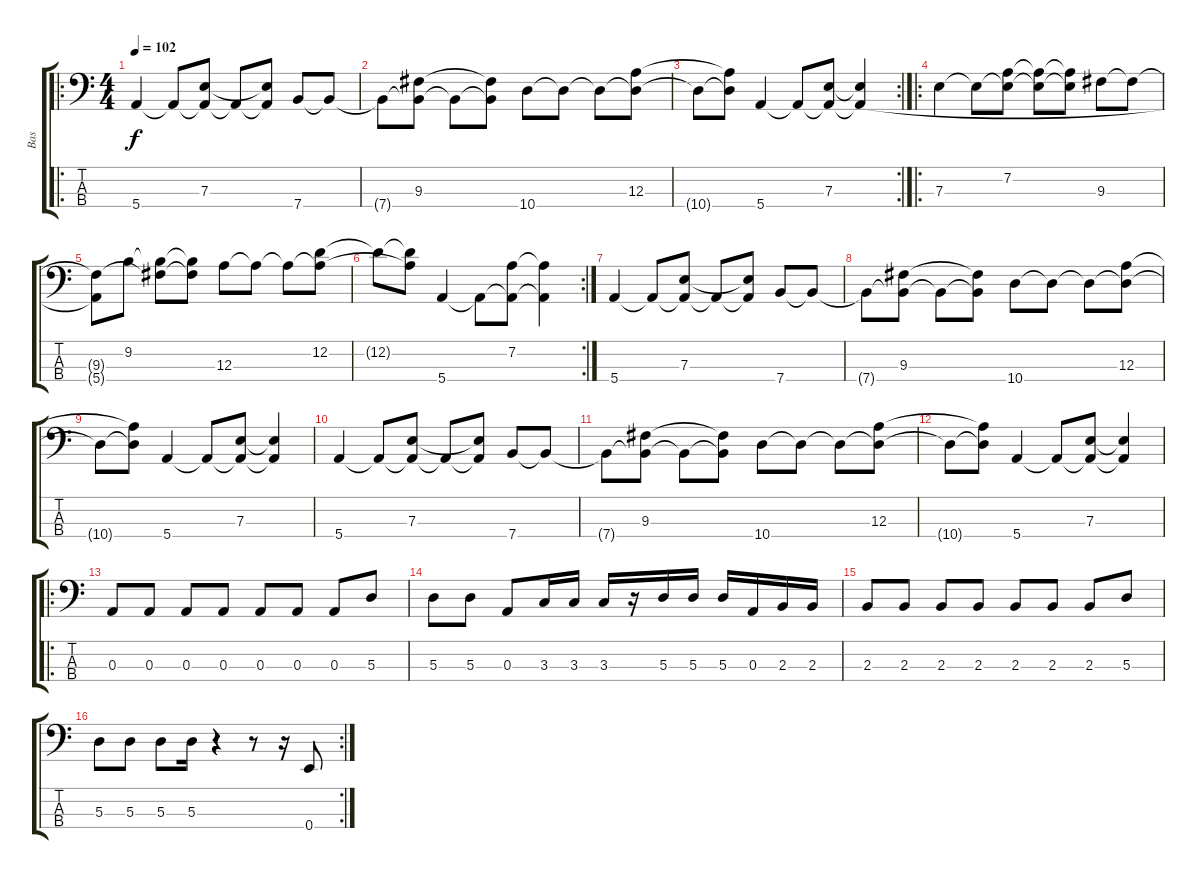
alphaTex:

\track ("Bas" "Bas") {instrument electricbasspick}
\staff {score tabs}
\tuning (G2 D2 A1 E1) {hide}
\ro
\ts (4 4)
\tempo 102
\clef f4
\ks c
5.4.4{dy f instrument electricbasspick} 5.4{t}.8 (7.3 5.4{t}).8 5.4{t}.8 (7.3{t} 5.4{t}).8 7.4.8 7.4{t}.8 |
7.4{t}.8 (9.3 7.4{t}).8 7.4{t}.8 (9.3{t} 7.4{t}).8 10.4.8 10.4{t}.8 10.4{t}.8 (12.3 10.4{t}).8 |
\rc 2
10.4{t}.8 (12.3{t} 10.4{t}).8 5.4.4 5.4{t}.8 (7.3 5.4{t}).8 (7.3{t} 5.4{t}).4 |
\ro
7.3.4 7.3{t}.8 (7.2 7.3{t}).8 (7.2{t} 7.3{t}).8 (7.2{t} 7.3{t}).8 9.3.8 9.3{t}.8 |
(9.3{t} 5.4{t}).8 9.2.8 (9.2{t} 9.3{t}).8 (9.2{t} 9.3{t}).8 12.3.8 12.3{t}.8 12.3{t}.8 (12.2 12.3{t}).8 |
\rc 2
12.2{t}.8 (12.2{t} 12.3{t}).8 5.4.4 5.4{t}.8 (7.2 5.4{t}).8 (7.2{t} 5.4{t}).4 |
5.4.4 5.4{t}.8 (7.3 5.4{t}).8 5.4{t}.8 (7.3{t} 5.4{t}).8 7.4.8 7.4{t}.8 |
7.4{t}.8 (9.3 7.4{t}).8 7.4{t}.8 (9.3{t} 7.4{t}).8 10.4.8 10.4{t}.8 10.4{t}.8 (12.3 10.4{t}).8 |
10.4{t}.8 (12.3{t} 10.4{t}).8 5.4.4 5.4{t}.8 (7.3 5.4{t}).8 (7.3{t} 5.4{t}).4 |
5.4.4 5.4{t}.8 (7.3 5.4{t}).8 5.4{t}.8 (7.3{t} 5.4{t}).8 7.4.8 7.4{t}.8 |
7.4{t}.8 (9.3 7.4{t}).8 7.4{t}.8 (9.3{t} 7.4{t}).8 10.4.8 10.4{t}.8 10.4{t}.8 (12.3 10.4{t}).8 |
10.4{t}.8 (12.3{t} 10.4{t}).8 5.4.4 5.4{t}.8 (7.3 5.4{t}).8 (7.3{t} 5.4{t}).4 |
\ro
0.3.8 0.3.8 0.3.8 0.3.8 0.3.8 0.3.8 0.3.8 5.3.8 |
5.3.8 5.3.8 0.3.8 3.3.16 3.3.16 3.3.16 r.16 5.3.16 5.3.16 5.3.16 0.3.16 2.3.16 2.3.16 |
2.3.8 2.3.8 2.3.8 2.3.8 2.3.8 2.3.8 2.3.8 5.3.8 |
\rc 2
5.3.8 5.3.8 5.3.8 5.3.16 r.4 r.8 r.16 0.4.8
